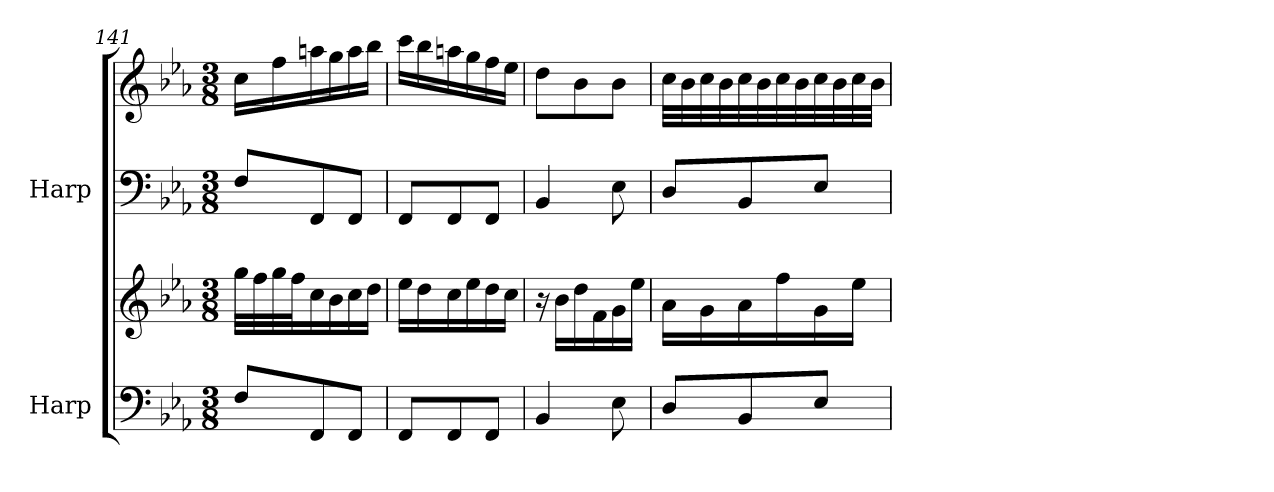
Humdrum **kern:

**kern	**kern	**kern	**kern
*part2	*part2	*part1	*part1
*staff4	*staff3	*staff2	*staff1
*I"Harp	*	*I"Harp	*
*I'Hp	*	*I'Hp	*
*clefF4	*clefG2	*clefF4	*clefG2
*k[b-e-a-]	*k[b-e-a-]	*k[b-e-a-]	*k[b-e-a-]
*M3/8	*M3/8	*M3/8	*M3/8
=141	=141	=141	=141
8F/L	32gg\LLL	8F/L	16cc\LL
.	32ff\	.	.
.	32gg\	.	16ff\
.	32ff\J	.	.
8FF/	16cc\	8FF/	16aan\
.	16b-\	.	16gg\
8FF/J	16cc\	8FF/J	16aa\
.	16dd\JJ	.	16bb-\JJ
=142	=142	=142	=142
8FF/L	16ee-\LL	8FF/L	16ccc\LL
.	16dd\	.	16bb-\
8FF/	16cc\	8FF/	16aan\
.	16ee-\	.	16gg\
8FF/J	16dd\	8FF/J	16ff\
.	16cc\JJ	.	16ee-\JJ
=143	=143	=143	=143
4BB-/	16r	4BB-/	8dd\L
.	16b-\LL	.	.
.	16dd\	.	8b-\
.	16f\	.	.
8E-\	16g\	8E-\	8b-\J
.	16ee-\JJ	.	.
!!LO:PB:g=z
=144	=144	=144	=144
8D/L	16a-\LL	8D/L	32cc\LLL
.	.	.	32b-\
.	16g\	.	32cc\
.	.	.	32b-\
8BB-/	16a-\	8BB-/	32cc\
.	.	.	32b-\
.	16ff\	.	32cc\
.	.	.	32b-\
8E-/J	16g\	8E-/J	32cc\
.	.	.	32b-\
.	16ee-\JJ	.	32cc\
.	.	.	32b-\JJJ
=	=	=	=
*-	*-	*-	*-
